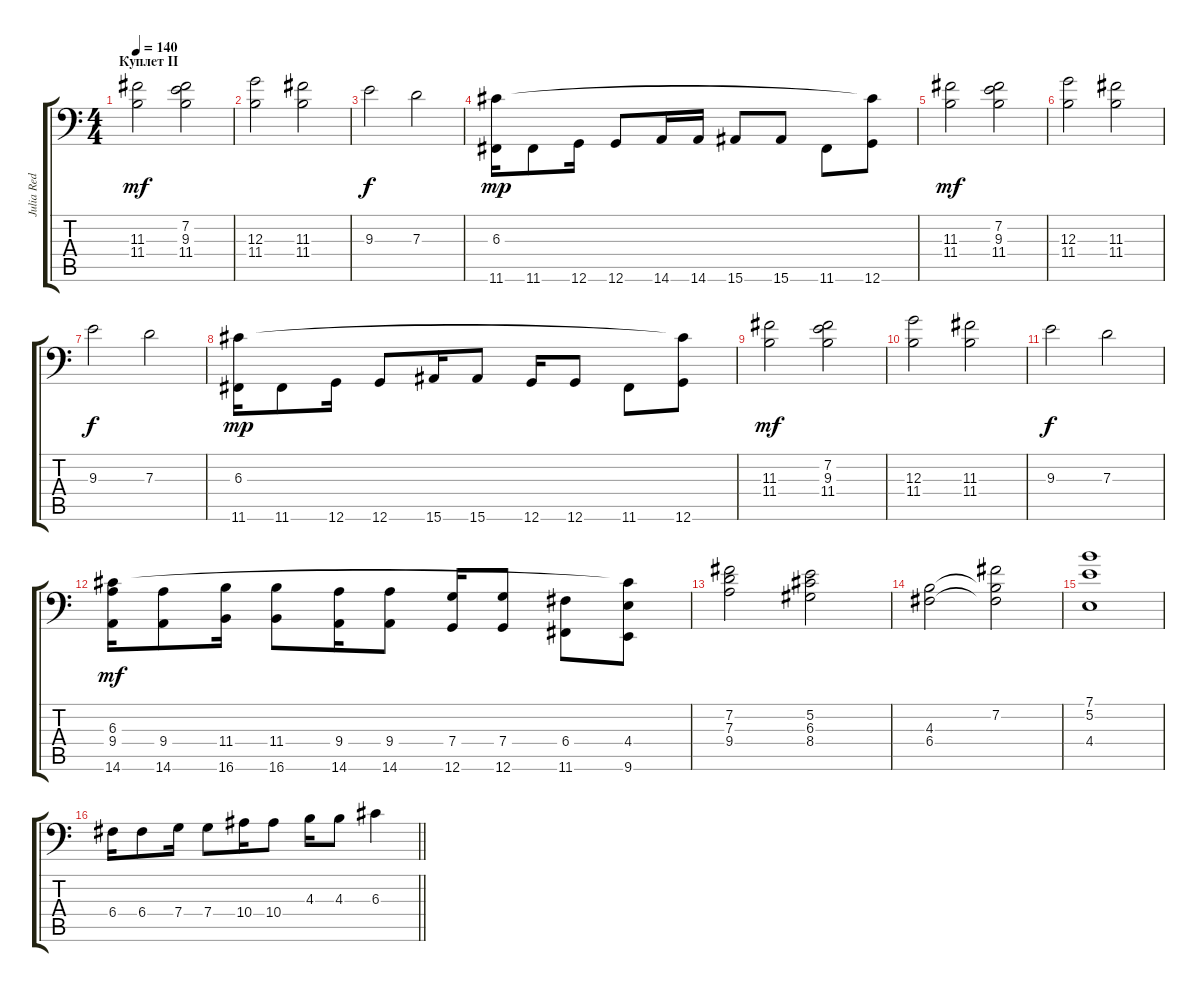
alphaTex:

\track ("Julia Red" "Julia Red") {instrument stringensemble1}
\staff {score tabs}
\tuning (E4 B3 G3 C3 D2 G1) {hide}
\ts (4 4)
\section ("" "Куплет II")
\tempo 140
\clef f4
\ks c
(11.3 11.4).2{dy mf instrument stringensemble1} (7.2 9.3 11.4).2 |
(12.3 11.4).2 (11.3 11.4).2 |
9.3.2{dy f} 7.3.2 |
(6.3 11.6).16{dy mp} 11.6.8 12.6.16 12.6.8 14.6.16 14.6.16 15.6.8 15.6.8 11.6.8 (6.3{t} 12.6).8 |
(11.3 11.4).2{dy mf} (7.2 9.3 11.4).2 |
(12.3 11.4).2 (11.3 11.4).2 |
9.3.2{dy f} 7.3.2 |
(6.3 11.6).16{dy mp} 11.6.8 12.6.16 12.6.8 15.6.16 15.6.8 12.6.16 12.6.8 11.6.8 (6.3{t} 12.6).8 |
(11.3 11.4).2{dy mf} (7.2 9.3 11.4).2 |
(12.3 11.4).2 (11.3 11.4).2 |
9.3.2{dy f} 7.3.2 |
(6.3 9.4 14.6).16{dy mf} (9.4 14.6).8 (11.4 16.6).16 (11.4 16.6).8 (9.4 14.6).16 (9.4 14.6).8 (7.4 12.6).16 (7.4 12.6).8 (6.4 11.6).8 (6.3{t} 4.4 9.6).8 |
(7.2 7.3 9.4).2 (5.2 6.3 8.4).2 |
(4.3 6.4).2 (7.2 4.3{t} 6.4{t}).2 |
(7.1 5.2 4.4).1 |
\barLineRight lightlight
6.4.16 6.4.8 7.4.16 7.4.8 10.4.16 10.4.8 4.3.16 4.3.8 6.3.4
